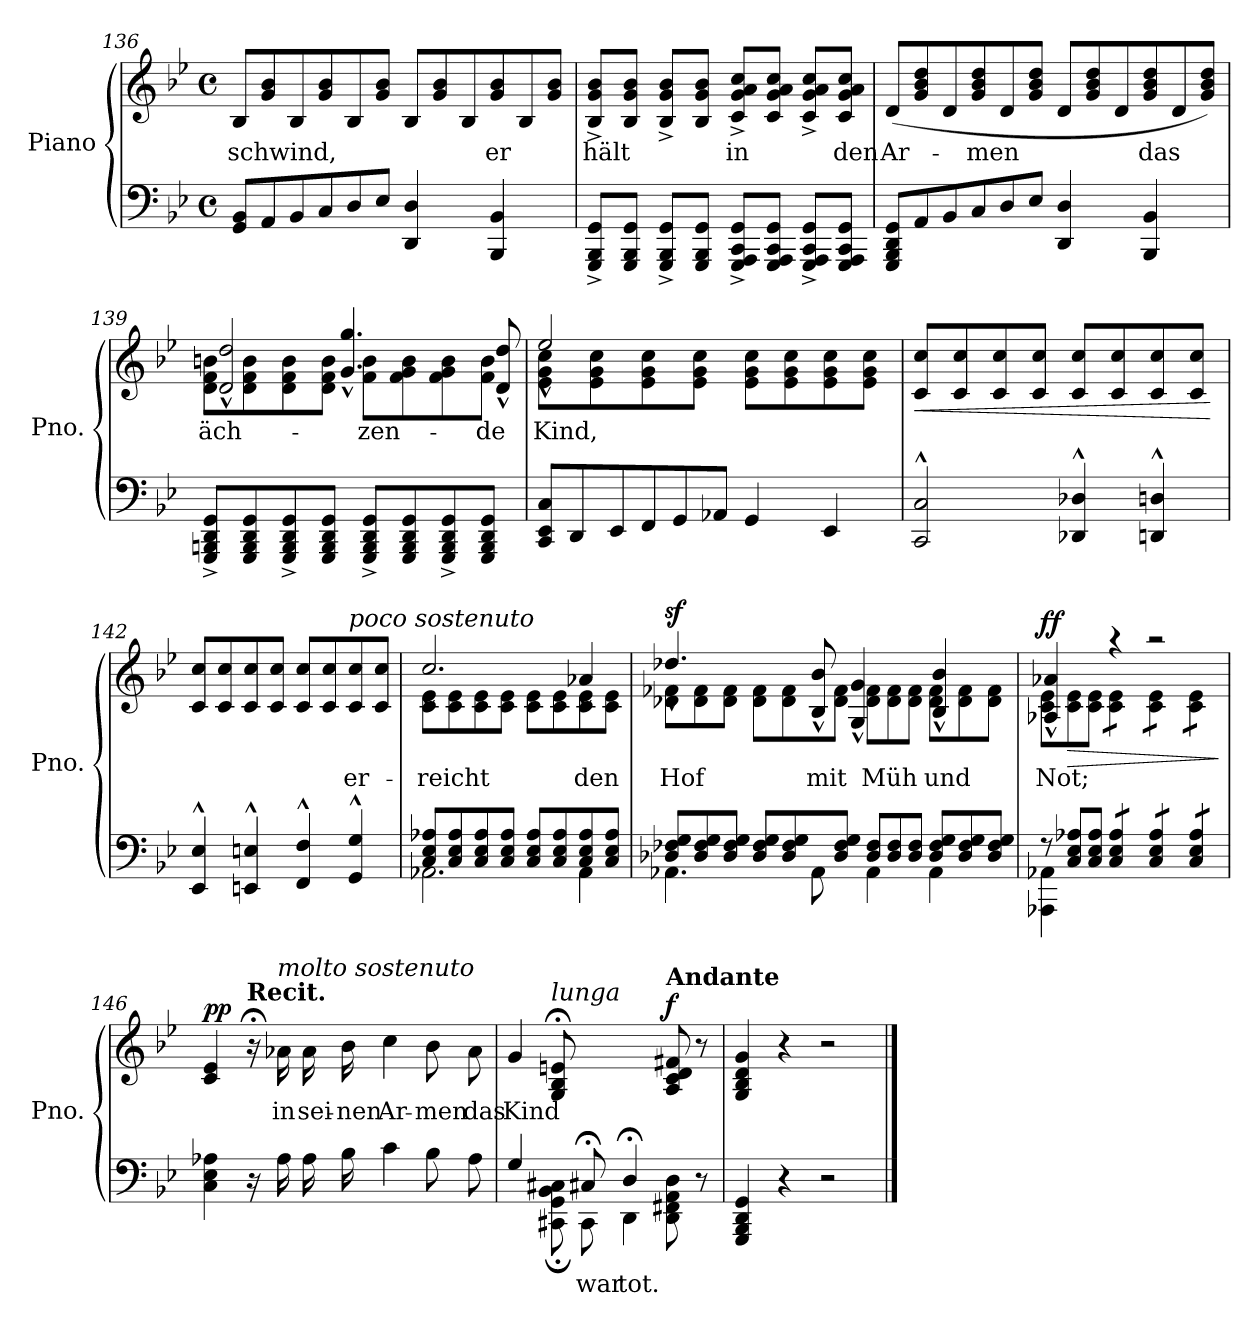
**kern	**text	**kern	**text	**dynam
*part1	*part1	*part1	*part1	*part1
*staff2	*staff2	*staff1	*staff1	*staff1/2
*I"Piano	*	*	*	*
*I'Pno.	*	*	*	*
!!LO:LB:g=z
*clefF4	*	*clefG2	*	*
*k[b-e-]	*	*k[b-e-]	*	*
*M4/4	*	*M4/4	*	*
*met(c)	*	*met(c)	*	*
*Xtuplet	*	*Xtuplet	*	*
=136	=136	=136	=136	=136
!	!	!	!LO:LY:b	!
12GG/ 12BB-/L	.	12B-/L	-schwind,	.
12AA/	.	12g/ 12b-/	.	.
12BB-/	.	12B-/	.	.
12C/	.	12g/ 12b-/	.	.
12D/	.	12B-/	.	.
12E-/J	.	12g/ 12b-/J	.	.
4DD/ 4D/	.	12B-/L	.	.
.	.	12g/ 12b-/	.	.
.	.	12B-/	.	.
!	!	!	!LO:LY:b	!
4BBB-/ 4BB-/	.	12g/ 12b-/	er	.
.	.	12B-/	.	.
.	.	12g/ 12b-/J	.	.
=137	=137	=137	=137	=137
!	!	!	!LO:LY:b	!
8GGG/^ 8BBB-/^ 8GG/^L	.	8B-/^ 8g/^ 8b-/^L	hält	.
8GGG/ 8BBB-/ 8GG/J	.	8B-/ 8g/ 8b-/J	.	.
8GGG/^ 8BBB-/^ 8GG/^L	.	8B-/^ 8g/^ 8b-/^L	.	.
8GGG/ 8BBB-/ 8GG/J	.	8B-/ 8g/ 8b-/J	.	.
!	!	!	!LO:LY:b	!
8GGG/^ 8AAA/^ 8CC/^ 8GG/^L	.	8c/^ 8g/^ 8a/^ 8cc/^L	in	.
8GGG/ 8AAA/ 8CC/ 8GG/J	.	8c/ 8g/ 8a/ 8cc/J	.	.
8GGG/^ 8AAA/^ 8CC/^ 8GG/^L	.	8c/^ 8g/^ 8a/^ 8cc/^L	.	.
!	!	!	!LO:LY:b	!
8GGG/ 8AAA/ 8CC/ 8GG/J	.	8c/ 8g/ 8a/ 8cc/J	den	.
=138	=138	=138	=138	=138
!	!	!	!LO:LY:b	!
12GGG/ 12BBB-/ 12DD/ 12GG/L	.	(12d/L	Ar-	.
12AA/	.	12g/ 12b-/ 12dd/	.	.
12BB-/	.	12d/	.	.
!	!	!	!LO:LY:b	!
12C/	.	12g/ 12b-/ 12dd/	-men	.
12D/	.	12d/	.	.
12E-/J	.	12g/ 12b-/ 12dd/J	.	.
4DD/ 4D/	.	12d/L	.	.
.	.	12g/ 12b-/ 12dd/	.	.
.	.	12d/	.	.
!	!	!	!LO:LY:b	!
4BBB-/ 4BB-/	.	12g/ 12b-/ 12dd/	das	.
.	.	12d/	.	.
.	.	12g/ 12b-/ 12dd/J)	.	.
!!LO:LB:g=z
=139	=139	=139	=139	=139
*	*	*^	*	*
!	!	!	!	!LO:LY:b	!
8GGG/^ 8BBBn/^ 8DD/^ 8GG/^L	.	8d\ 8f\ 8bn\L	2d/^^ 2dd/^^	äch-	.
8GGG/ 8BBB/ 8DD/ 8GG/	.	8d\ 8f\ 8b\	.	.	.
8GGG/^ 8BBB/^ 8DD/^ 8GG/^	.	8d\ 8f\ 8b\	.	.	.
8GGG/ 8BBB/ 8DD/ 8GG/J	.	8d\ 8f\ 8b\J	.	.	.
!	!	!	!	!LO:LY:b	!
8GGG/^ 8BBB/^ 8DD/^ 8GG/^L	.	8f\ 8b\L	4.g/^^ 4.gg/^^	-zen-	.
8GGG/ 8BBB/ 8DD/ 8GG/	.	8f\ 8g\ 8b\	.	.	.
8GGG/^ 8BBB/^ 8DD/^ 8GG/^	.	8f\ 8g\ 8b\	.	.	.
!	!	!	!	!LO:LY:b	!
8GGG/ 8BBB/ 8DD/ 8GG/J	.	8f\ 8b\J	8d/^^ 8dd/^^	-de	.
=140	=140	=140	=140	=140	=140
!	!	!	!	!LO:LY:b	!
12CC/ 12EE-/ 12C/L	.	8e-\ 8g\ 8cc\L	2ee-^^/	Kind,	.
12DD/	.	.	.	.	.
.	.	8e-\ 8g\ 8cc\	.	.	.
12EE-/	.	.	.	.	.
12FF/	.	8e-\ 8g\ 8cc\	.	.	.
12GG/	.	.	.	.	.
.	.	8e-\ 8g\ 8cc\J	.	.	.
12AA-X/J	.	.	.	.	.
4GG/	.	8e-\ 8g\ 8cc\L	2ryy	.	.
.	.	8e-\ 8g\ 8cc\	.	.	.
4EE-/	.	8e-\ 8g\ 8cc\	.	.	.
.	.	8e-\ 8g\ 8cc\J	.	.	.
*	*	*v	*v	*	*
=141	=141	=141	=141	=141
!	!	!	!	!LO:HP:b
2CC/^^ 2C/^^	.	8c/ 8cc/L	.	<
.	.	8c/ 8cc/	.	.
.	.	8c/ 8cc/	.	.
.	.	8c/ 8cc/J	.	.
4DD-X/^^ 4D-X/^^	.	8c/ 8cc/L	.	.
.	.	8c/ 8cc/	.	.
4DDn/^^ 4Dn/^^	.	8c/ 8cc/	.	.
.	.	8c/ 8cc/J	.	.
.	.	.	.	[
!!LO:LB:g=z
=142	=142	=142	=142	=142
4EE-/^^ 4E-/^^	.	8c/ 8cc/L	.	.
.	.	8c/ 8cc/	.	.
4EEn/^^ 4En/^^	.	8c/ 8cc/	.	.
.	.	8c/ 8cc/J	.	.
4FF/^^ 4F/^^	.	8c/ 8cc/L	.	.
.	.	8c/ 8cc/	.	.
!	!	!LO:TX:a:i:t=poco sostenuto	!	!
!	!	!	!LO:LY:b	!
4GG/^^ 4G/^^	.	8c/ 8cc/	er-	.
.	.	8c/ 8cc/J	.	.
=143	=143	=143	=143	=143
*^	*	*	*	*
!	!	!	!	!LO:LY:b	!
*	*	*	*^	*	*
8C/ 8E-/ 8A-X/L	2.AA-X\	.	8c\ 8e-\L	2.cc^^/	-reicht	.
8C/ 8E-/ 8A-/	.	.	8c\ 8e-\	.	.	.
8C/ 8E-/ 8A-/	.	.	8c\ 8e-\	.	.	.
8C/ 8E-/ 8A-/J	.	.	8c\ 8e-\J	.	.	.
8C/ 8E-/ 8A-/L	.	.	8c\ 8e-\L	.	.	.
8C/ 8E-/ 8A-/	.	.	8c\ 8e-\	.	.	.
!	!	!	!	!	!LO:LY:b	!
8C/ 8E-/ 8A-/	4AA-\	.	8c\ 8e-\	4a-X^^/	den	.
8C/ 8E-/ 8A-/J	.	.	8c\ 8e-\J	.	.	.
=144	=144	=144	=144	=144	=144	=144
!	!	!	!	!	!LO:LY:b	!LO:DY:b
12D-X/ 12F-X/ 12G/L	4.AA-X\	.	12d-X\ 12f-X\L	4.dd-X^^/	Hof	sf
12D-/ 12F-/ 12G/	.	.	12d-\ 12f-\	.	.	.
12D-/ 12F-/ 12G/J	.	.	12d-\ 12f-\J	.	.	.
12D-/ 12F-/ 12G/L	.	.	12d-\ 12f-\L	.	.	.
12D-/ 12F-/ 12G/	.	.	12d-\ 12f-\	.	.	.
!	!	!	!	!	!LO:LY:b	!
.	8AA-\	.	.	8B-/^^ 8b-/^^	mit	.
12D-/ 12F-/ 12G/J	.	.	12d-\ 12f-\J	.	.	.
!	!	!	!	!	!LO:LY:b	!
12D-/ 12F-/L	4AA-\	.	12d-\ 12f-\L	4G/^^ 4g/^^	Müh	.
12D-/ 12F-/	.	.	12d-\ 12f-\	.	.	.
12D-/ 12F-/J	.	.	12d-\ 12f-\J	.	.	.
!	!	!	!	!	!LO:LY:b	!
12D-/ 12F-/ 12G/L	4AA-\	.	12d-\ 12f-\L	4B-/^^ 4b-/^^	und	.
12D-/ 12F-/ 12G/	.	.	12d-\ 12f-\	.	.	.
12D-/ 12F-/ 12G/J	.	.	12d-\ 12f-\J	.	.	.
!!LO:LB:g=z	!!
=145	=145	=145	=145	=145	=145	=145
!	!	!	!	!	!LO:LY:b	!LO:HP:b
!	!	!	!	!	!	!LO:DY:n=1:b
12r	4AAA-X\ 4AA-X\	.	12c\ 12e-\L	4A-X/^^ 4a-X/^^	Not;	> ff
12C/ 12E-/ 12A-X/L	.	.	12c\ 12e-\	.	.	.
12C/ 12E-/ 12A-/J	.	.	12c\ 12e-\J	.	.	.
*tremolo	*	*	*	*	*	*
*	*	*	*tremolo	*	*	*
12C/ 12E-/ 12A-/L	4rGGyy	.	12c\ 12e-\L	4raa	.	.
12C/ 12E-/ 12A-/	.	.	12c\ 12e-\	.	.	.
12C/ 12E-/ 12A-/J	.	.	12c\ 12e-\J	.	.	.
12C/ 12E-/ 12A-/L	2rGGyy	.	12c\ 12e-\L	2raa	.	.
12C/ 12E-/ 12A-/	.	.	12c\ 12e-\	.	.	.
12C/ 12E-/ 12A-/J	.	.	12c\ 12e-\J	.	.	.
12C/ 12E-/ 12A-/L	.	.	12c\ 12e-\L	.	.	.
12C/ 12E-/ 12A-/	.	.	12c\ 12e-\	.	.	.
12C/ 12E-/ 12A-/J	.	.	12c\ 12e-\J	.	.	.
*	*	*	*Xtremolo	*	*	*
*Xtremolo	*	*	*	*	*	*
*v	*v	*	*	*	*	*
*	*	*v	*v	*	*
.	.	.	.	]
=146	=146	=146	=146	=146
!	!	!	!	!LO:DY:b
4C\ 4E-\ 4A-X\	.	4c/ 4e-/	.	pp
!	!	!LO:TX:a:B:t=Recit.	!	!
16r	.	16r;	.	.
!	!	!LO:TX:a:i:t=molto sostenuto	!	!
!	!	!	!LO:LY:b	!
16A-\	.	16a-X\	in	.
!	!	!	!LO:LY:b	!
16A-\	.	16a-\	sei-	.
!	!	!	!LO:LY:b	!
16B-\	.	16b-\	-nen	.
!	!	!	!LO:LY:b	!
4c\	.	4cc\	Ar-	.
!	!	!	!LO:LY:b	!
8B-\	.	8b-\	-men	.
!	!	!	!LO:LY:b	!
8A-\	.	8a-\	das	.
=147	=147	=147	=147	=147
*^	*	*	*	*
!	!	!	!	!LO:LY:b	!
4.ryy	4G/	.	4g/	Kind	.
!	!	!	!LO:TX:a:i:t=lunga	!	!
.	8CC#X\;< 8GG\;< 8BB-\;< 8C#X\;<	.	8G/;< 8B-/;< 8en/;<	.	.
!	!	!LO:LY:b	!	!	!
8C#X;</	8CC#\	war	4.ryy	.	.
!	!	!LO:LY:b	!	!	!
4D;</	4DD\	tot.	.	.	.
!	!	!	!LO:TX:a:B:t=Andante	!	!
!	!	!	!	!	!LO:DY:b
4ryy	8DD\ 8FF#X\ 8AA\ 8D\	.	8A/ 8c/ 8d/ 8f#X/	.	f
.	8r	.	8r	.	.
*v	*v	*	*	*	*
=148	=148	=148	=148	=148
4GGG/ 4BBB-/ 4DD/ 4GG/	.	4G/ 4B-/ 4d/ 4g/	.	.
4r	.	4r	.	.
2r	.	2r	.	.
==	==	==	==	==
*-	*-	*-	*-	*-
